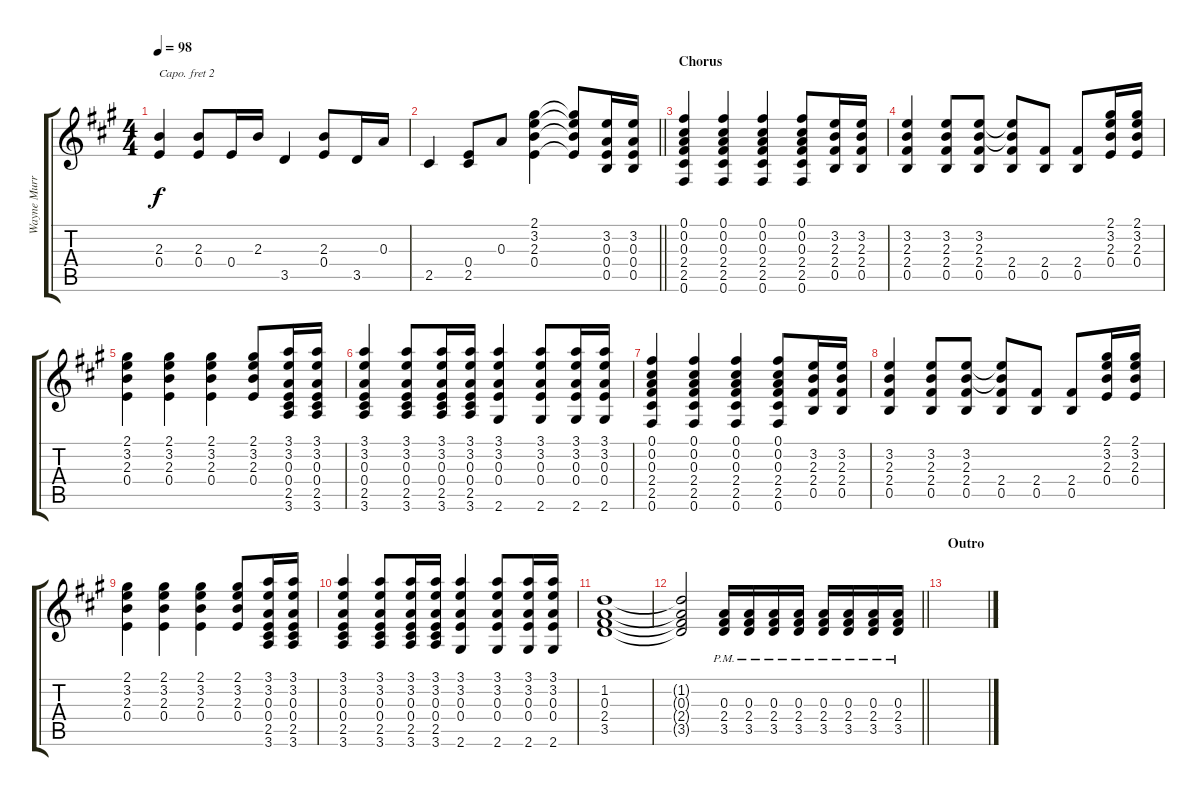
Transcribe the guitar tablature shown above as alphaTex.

\track ("Wayne Murray (Guitar for sound)" "Wayne Murr") {instrument overdrivenguitar}
\staff {score tabs}
\capo 2
\tuning (E4 B3 G3 D3 A2 E2) {hide}
\ts (4 4)
\tempo 98
\clef g2
\ks a
(2.3 0.4).4{dy f} (2.3 0.4).8 0.4.16 2.3.16 3.5.4 (2.3 0.4).8 3.5.16 0.3.16 |
\barLineRight lightlight
2.5.4 (0.4 2.5).8 0.3.8 (2.1 3.2 2.3 0.4).4 (2.1{t} 3.2{t} 2.3{t} 0.4{t}).8 (3.2 0.3 0.4 0.5).16 (3.2 0.3 0.4 0.5).16 |
\section ("" "Chorus")
(0.1 0.2 0.3 2.4 2.5 0.6).4 (0.1 0.2 0.3 2.4 2.5 0.6).4 (0.1 0.2 0.3 2.4 2.5 0.6).4 (0.1 0.2 0.3 2.4 2.5 0.6).8 (3.2 2.3 2.4 0.5).16 (3.2 2.3 2.4 0.5).16 |
(3.2 2.3 2.4 0.5).4 (3.2 2.3 2.4 0.5).8 (3.2 2.3 2.4 0.5).8 (3.2{t} 2.3{t} 2.4 0.5).8 (2.4 0.5).8 (2.4 0.5).8 (2.1 3.2 2.3 0.4).16 (2.1 3.2 2.3 0.4).16 |
(2.1 3.2 2.3 0.4).4 (2.1 3.2 2.3 0.4).4 (2.1 3.2 2.3 0.4).4 (2.1 3.2 2.3 0.4).8 (3.1 3.2 0.3 0.4 2.5 3.6).16 (3.1 3.2 0.3 0.4 2.5 3.6).16 |
(3.1 3.2 0.3 0.4 2.5 3.6).4 (3.1 3.2 0.3 0.4 2.5 3.6).8 (3.1 3.2 0.3 0.4 2.5 3.6).16 (3.1 3.2 0.3 0.4 2.5 3.6).16 (3.1 3.2 0.3 0.4 2.6).4 (3.1 3.2 0.3 0.4 2.6).8 (3.1 3.2 0.3 0.4 2.6).16 (3.1 3.2 0.3 0.4 2.6).16 |
(0.1 0.2 0.3 2.4 2.5 0.6).4 (0.1 0.2 0.3 2.4 2.5 0.6).4 (0.1 0.2 0.3 2.4 2.5 0.6).4 (0.1 0.2 0.3 2.4 2.5 0.6).8 (3.2 2.3 2.4 0.5).16 (3.2 2.3 2.4 0.5).16 |
(3.2 2.3 2.4 0.5).4 (3.2 2.3 2.4 0.5).8 (3.2 2.3 2.4 0.5).8 (3.2{t} 2.3{t} 2.4 0.5).8 (2.4 0.5).8 (2.4 0.5).8 (2.1 3.2 2.3 0.4).16 (2.1 3.2 2.3 0.4).16 |
(2.1 3.2 2.3 0.4).4 (2.1 3.2 2.3 0.4).4 (2.1 3.2 2.3 0.4).4 (2.1 3.2 2.3 0.4).8 (3.1 3.2 0.3 0.4 2.5 3.6).16 (3.1 3.2 0.3 0.4 2.5 3.6).16 |
(3.1 3.2 0.3 0.4 2.5 3.6).4 (3.1 3.2 0.3 0.4 2.5 3.6).8 (3.1 3.2 0.3 0.4 2.5 3.6).16 (3.1 3.2 0.3 0.4 2.5 3.6).16 (3.1 3.2 0.3 0.4 2.6).4 (3.1 3.2 0.3 0.4 2.6).8 (3.1 3.2 0.3 0.4 2.6).16 (3.1 3.2 0.3 0.4 2.6).16 |
(1.2 0.3 2.4 3.5).1 |
\barLineRight lightlight
(1.2{t} 0.3{t} 2.4{t} 3.5{t}).2 (0.3{pm} 2.4{pm} 3.5{pm}).16 (0.3{pm} 2.4{pm} 3.5{pm}).16 (0.3{pm} 2.4{pm} 3.5{pm}).16 (0.3{pm} 2.4{pm} 3.5{pm}).16 (0.3{pm} 2.4{pm} 3.5{pm}).16 (0.3{pm} 2.4{pm} 3.5{pm}).16 (0.3{pm} 2.4{pm} 3.5{pm}).16 (0.3{pm} 2.4{pm} 3.5{pm}).16 |
\section ("" "Outro")
